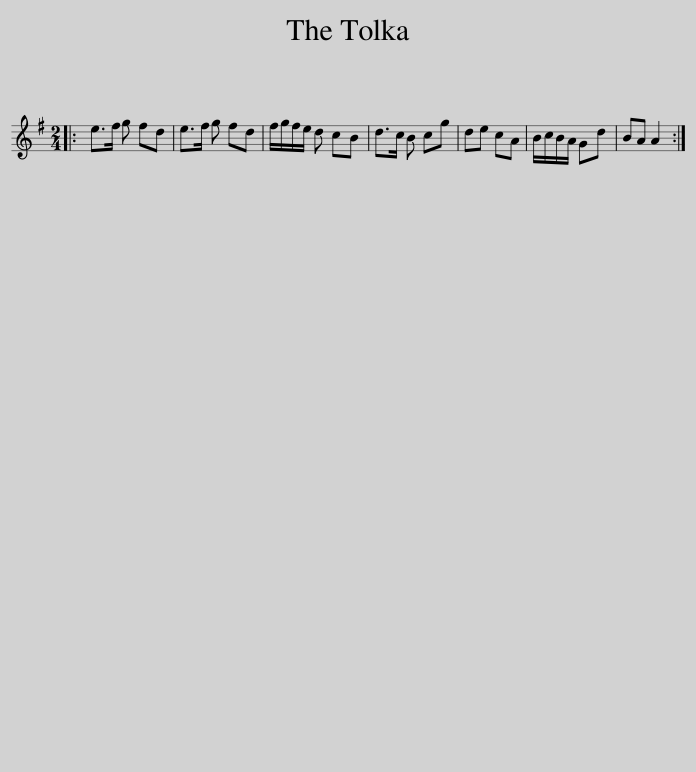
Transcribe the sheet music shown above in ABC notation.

X:1
L:1/8
M:2/4
I:linebreak $
K:G
V:1 treble
V:1
|: e>f g fd | e>f g fd | f/g/f/e/ d cB | d>c B cg | de cA | %5
 B/c/B/A/ Gd | BA A2 :| %7
